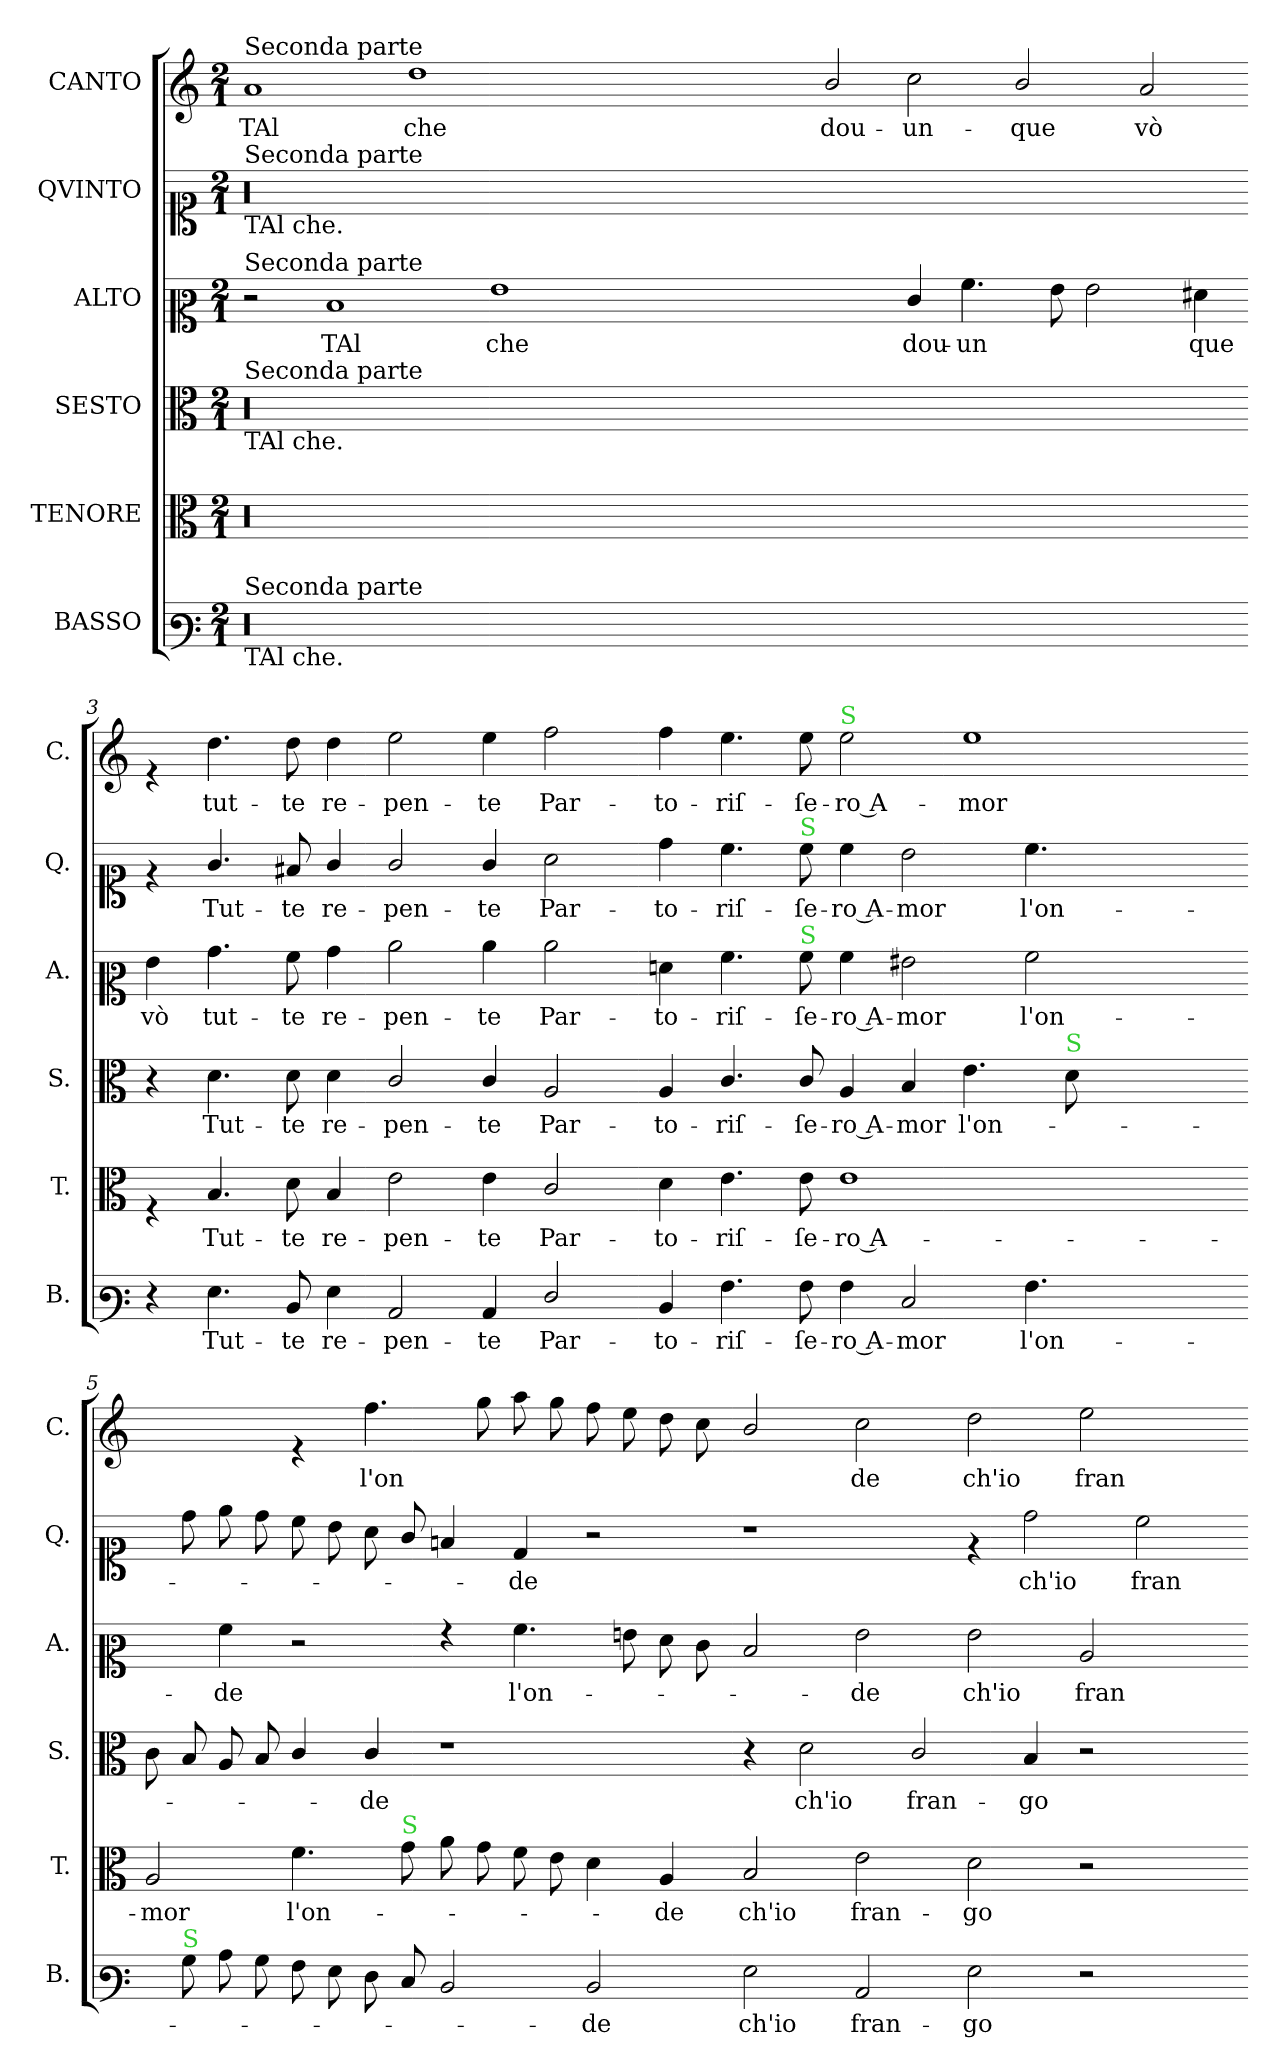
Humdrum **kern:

**kern	**text	**kern	**text	**kern	**text	**kern	**text	**kern	**text	**kern	**text
*part6	*part6	*part5	*part5	*part4	*part4	*part3	*part3	*part2	*part2	*part1	*part1
*staff6	*staff6	*staff5	*staff5	*staff4	*staff4	*staff3	*staff3	*staff2	*staff2	*staff1	*staff1
*I"BASSO	*	*I"TENORE	*	*I"SESTO	*	*I"ALTO	*	*I"QVINTO	*	*I"CANTO	*
*I'B.	*	*I'T.	*	*I'S.	*	*I'A.	*	*I'Q.	*	*I'C.	*
*clefF3	*	*clefC3	*	*clefC3	*	*clefC2	*	*clefC1	*	*clefG2	*
*k[]	*	*k[]	*	*k[]	*	*k[]	*	*k[]	*	*k[]	*
*G:mix	*	*G:mix	*	*G:mix	*	*G:mix	*	*G:mix	*	*G:mix	*
*M2/1	*	*M2/1	*	*M2/1	*	*M2/1	*	*M2/1	*	*M2/1	*
=1	=1	=1	=1	=1	=1	=1	=1	=1	=1	=1	=1
!	!	!	!	!	!	!	!	!	!	!LO:TX:a:t=Seconda parte	!
!	!	!	!	!	!	!	!	!LO:TX:b:t=TAl che.	!	!	!
!	!	!	!	!	!	!	!	!LO:TX:a:t=Seconda parte	!	!	!
!	!	!	!	!	!	!LO:TX:a:t=Seconda parte	!	!	!	!	!
!	!	!	!	!LO:TX:b:t=TAl che.	!	!	!	!	!	!	!
!	!	!	!	!LO:TX:a:t=Seconda parte	!	!	!	!	!	!	!
!LO:TX:b:t=TAl che.	!	!	!	!	!	!	!	!	!	!	!
!LO:TX:a:t=Seconda parte	!	!	!	!	!	!	!	!	!	!	!
00r	.	00r	.	00r	.	2r	.	00r	.	1a	TAl
.	.	.	.	.	.	1d	TAl	.	.	.	.
.	.	.	.	.	.	.	.	.	.	1dd	che
.	.	.	.	.	.	1g\	che	.	.	.	.
.	.	.	.	.	.	.	.	.	.	0ryy	.
.	.	.	.	.	.	1.ryy	.	.	.	.	.
=2-	=2-	=2-	=2-	=2-	=2-	=2-	=2-	=2-	=2-	=2-	=2-
0ryy	.	0ryy	.	0ryy	.	2ryy	.	0ryy	.	2b/	dou-
.	.	.	.	.	.	4e/	dou-	.	.	2cc\	-un-
.	.	.	.	.	.	4.a\	-un	.	.	.	.
.	.	.	.	.	.	.	.	.	.	2b/	-que
.	.	.	.	.	.	8g\	.	.	.	.	.
.	.	.	.	.	.	2g\	.	.	.	.	.
.	.	.	.	.	.	.	.	.	.	2a/	vò
.	.	.	.	.	.	4f#X\	que	.	.	.	.
=3-	=3-	=3-	=3-	=3-	=3-	=3-	=3-	=3-	=3-	=3-	=3-
4r	.	4rF	.	4r	.	4g\	vò	4re	.	4re	.
4.G\	Tut-	4.B/	Tut-	4.d\	Tut-	4.b\	tut-	4.g/	Tut-	4.dd\	tut-
8D/	-te	8d\	-te	8d\	-te	8a\	-te	8f#X/	-te	8dd\	-te
4G\	re-	4B/	re-	4d\	re-	4b\	re-	4g/	re-	4dd\	re-
2C/	-pen-	2e\	-pen-	2c/	-pen-	2cc\	-pen-	2g/	-pen-	2ee\	-pen-
4C/	-te	4e\	-te	4c/	-te	4cc\	-te	4g/	-te	4ee\	-te
2F/	Par-	2c/	Par-	2A/	Par-	2cc\	Par-	2a\	Par-	2ff\	Par-
=4-	=4-	=4-	=4-	=4-	=4-	=4-	=4-	=4-	=4-	=4-	=4-
4D/	-to-	4d\	-to-	4A/	-to-	4fn\	-to-	4dd\	-to-	4ff\	-to-
4.A\	-riſ-	4.e\	-riſ-	4.c/	-riſ-	4.a\	-riſ-	4.cc\	-riſ-	4.ee\	-riſ-
!	!	!	!	!	!	!	!	!LO:TX:a:color=limegreen:t=S	!	!	!
!	!	!	!	!	!	!LO:TX:a:color=limegreen:t=S	!	!	!	!	!
8A\	-ſe-	8e\	-ſe-	8c/	-ſe-	8a\	-ſe-	8cc\	-ſe-	8ee\	-ſe-
!	!	!	!	!	!	!	!	!	!	!LO:TX:a:color=limegreen:t=S	!
4A\	ro A-	1e	ro A-	4A/	ro A-	4a\	ro A-	4cc\	ro A-	2ee\	ro A-
2E/	-mor	.	.	4B/	-mor	2g#X\	-mor	2b\	-mor	.	.
.	.	.	.	4.e\	l'on-	.	.	.	.	1ee\	-mor
4.A\	l'on-	.	.	.	.	2a\	l'on-	4.cc\	l'on-	.	.
!	!	!	!	!LO:TX:a:color=limegreen:t=S	!	!	!	!	!	!	!
.	.	.	.	8d\	.	.	.	.	.	.	.
.	.	2ryy	.	2ryy	.	.	.	.	.	.	.
4.ryy	.	.	.	.	.	.	.	4.ryy	.	.	.
.	.	.	.	.	.	4ryy	.	.	.	.	.
=5-	=5-	=5-	=5-	=5-	=5-	=5-	=5-	=5-	=5-	=5-	=5-
8ryy	.	2A/	-mor	8c\	.	4ryy	.	8ryy	.	2ryy	.
!LO:TX:a:color=limegreen:t=S	!	!	!	!	!	!	!	!	!	!	!
8B\	.	.	.	8B/	.	.	.	8dd\	.	.	.
8c\	.	.	.	8A/	.	4a\	-de	8ee\	.	.	.
8B\	.	.	.	8B/	.	.	.	8dd\	.	.	.
8A\	.	4.f\	l'on-	4c/	.	2r	.	8cc\	.	4re	.
8G\	.	.	.	.	.	.	.	8b\	.	.	.
8F\	.	.	.	4c/	-de	.	.	8a\	.	4.ff\	l'on
!	!	!LO:TX:a:color=limegreen:t=S	!	!	!	!	!	!	!	!	!
8E/	.	8g\	.	.	.	.	.	8g/	.	.	.
2D/	.	8a\	.	1r	.	4rg	.	4fn/	.	.	.
.	.	8g\	.	.	.	.	.	.	.	8gg\	.
.	.	8f\	.	.	.	4.a\	l'on-	4d/	-de	8aa\	.
.	.	8e\	.	.	.	.	.	.	.	8gg\	.
2D/	-de	4d\	.	.	.	.	.	2r	.	8ff\	.
.	.	.	.	.	.	8gn\	.	.	.	8ee\	.
.	.	4A/	-de	.	.	8f\	.	.	.	8dd\	.
.	.	.	.	.	.	8e\	.	.	.	8cc\	.
=6-	=6-	=6-	=6-	=6-	=6-	=6-	=6-	=6-	=6-	=6-	=6-
2G\	ch'io	2B/	ch'io	4r	.	2d/	.	1r	.	2b/	.
.	.	.	.	2d\	ch'io	.	.	.	.	.	.
2C/	fran-	2e\	fran-	.	.	2g\	-de	.	.	2cc\	de
.	.	.	.	2c/	fran-	.	.	.	.	.	.
2G\	-go	2d\	-go	.	.	2g\	ch'io	4re	.	2dd\	ch'io
.	.	.	.	4B/	-go	.	.	2dd\	ch'io	.	.
2r	.	2r	.	2r	.	2c/	fran-	.	.	2ee\	fran-
.	.	.	.	.	.	.	.	2cc\	fran-	.	.
4ryy	.	4ryy	.	4ryy	.	4ryy	.	.	.	4ryy	.
=-	=-	=-	=-	=-	=-	=-	=-	=-	=-	=-	=-
*-	*-	*-	*-	*-	*-	*-	*-	*-	*-	*-	*-
